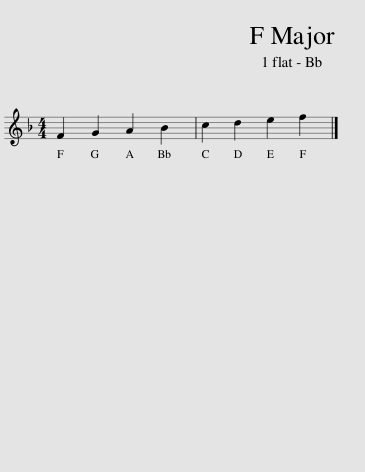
X:1
L:1/8
M:4/4
I:linebreak $
K:F
V:1 treble
V:1
 F2 G2 A2 B2 | c2 d2 e2 f2 |] %2
